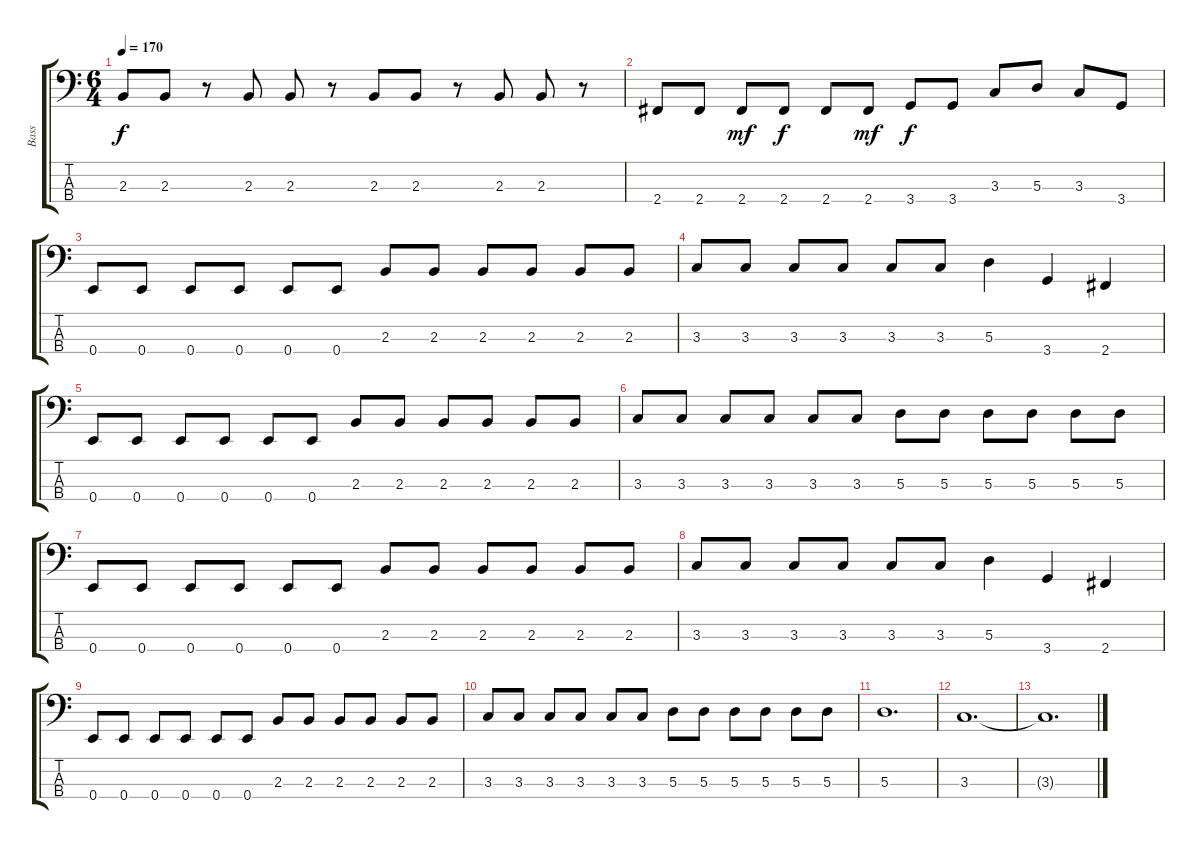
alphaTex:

\track ("Bass" "Bass") {instrument electricbassfinger}
\staff {score tabs}
\tuning (G2 D2 A1 E1) {hide}
\ts (6 4)
\tempo 170
\clef f4
\ks c
2.3.8{dy f} 2.3.8 r.8 2.3.8 2.3.8 r.8 2.3.8 2.3.8 r.8 2.3.8 2.3.8 r.8 |
2.4.8 2.4.8 2.4.8{dy mf} 2.4.8{dy f} 2.4.8 2.4.8{dy mf} 3.4.8{dy f} 3.4.8 3.3.8 5.3.8 3.3.8 3.4.8 |
0.4.8 0.4.8 0.4.8 0.4.8 0.4.8 0.4.8 2.3.8 2.3.8 2.3.8 2.3.8 2.3.8 2.3.8 |
3.3.8 3.3.8 3.3.8 3.3.8 3.3.8 3.3.8 5.3.4 3.4.4 2.4.4 |
0.4.8 0.4.8 0.4.8 0.4.8 0.4.8 0.4.8 2.3.8 2.3.8 2.3.8 2.3.8 2.3.8 2.3.8 |
3.3.8 3.3.8 3.3.8 3.3.8 3.3.8 3.3.8 5.3.8 5.3.8 5.3.8 5.3.8 5.3.8 5.3.8 |
0.4.8 0.4.8 0.4.8 0.4.8 0.4.8 0.4.8 2.3.8 2.3.8 2.3.8 2.3.8 2.3.8 2.3.8 |
3.3.8 3.3.8 3.3.8 3.3.8 3.3.8 3.3.8 5.3.4 3.4.4 2.4.4 |
0.4.8 0.4.8 0.4.8 0.4.8 0.4.8 0.4.8 2.3.8 2.3.8 2.3.8 2.3.8 2.3.8 2.3.8 |
3.3.8 3.3.8 3.3.8 3.3.8 3.3.8 3.3.8 5.3.8 5.3.8 5.3.8 5.3.8 5.3.8 5.3.8 |
5.3.1{d} |
3.3.1{d} |
3.3{t}.1{d}
